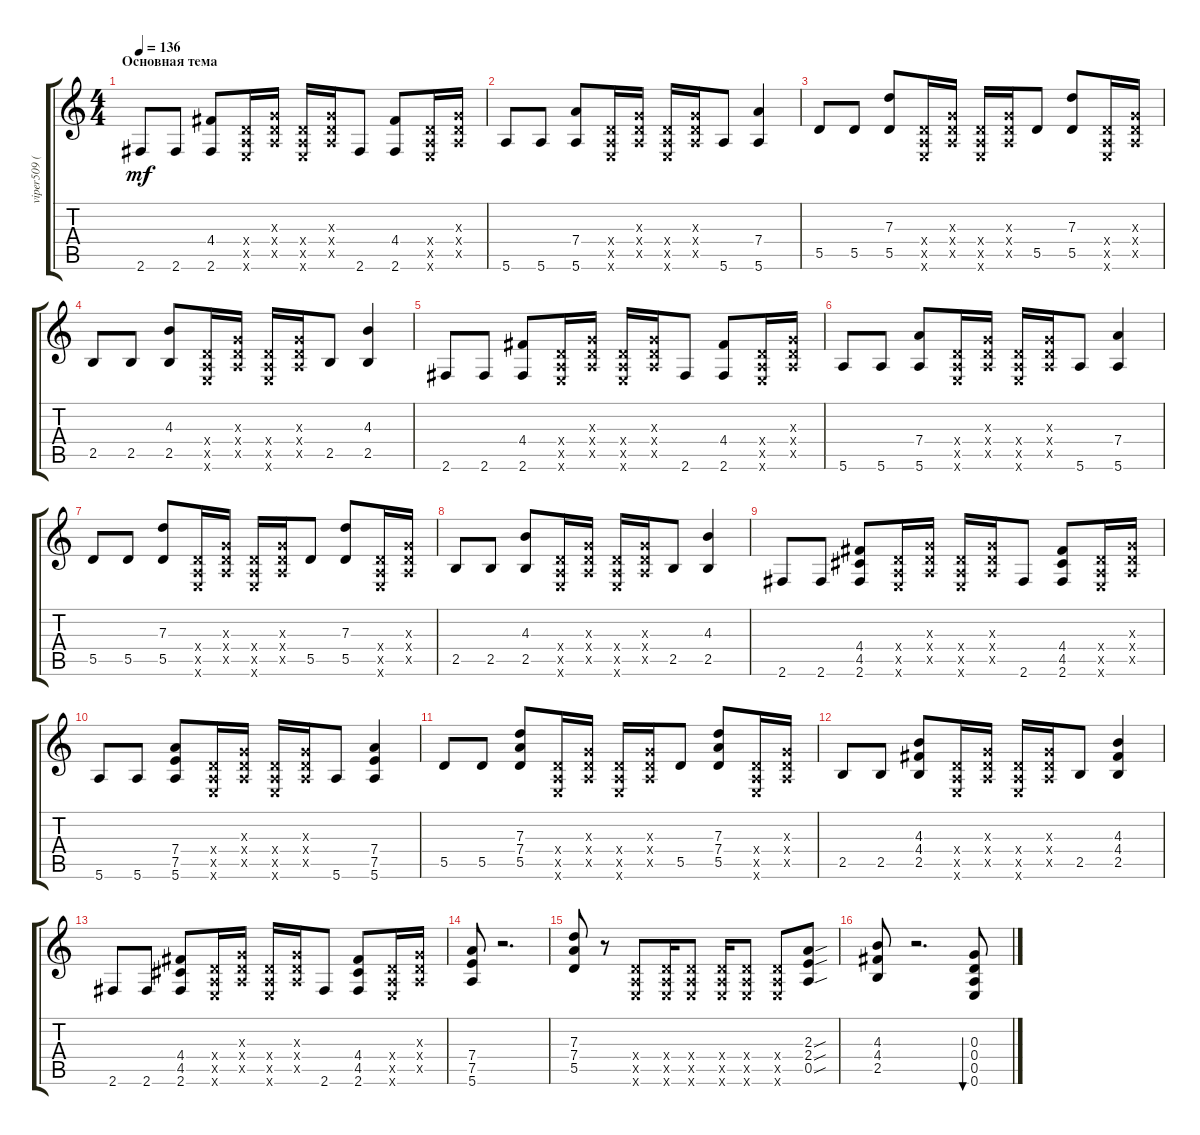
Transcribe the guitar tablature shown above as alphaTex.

\track ("viper509 (better)" "viper509 (") {instrument acousticguitarsteel}
\staff {score tabs}
\tuning (E4 B3 G3 D3 A2 E2) {hide}
\ts (4 4)
\section ("" "Основная тема")
\tempo 136
\clef g2
\ks c
2.6.8{dy mf} 2.6.8 (4.4 2.6).8 (0.4{x} 0.5{x} 0.6{x}).16 (0.3{x} 0.4{x} 0.5{x}).16 (0.4{x} 0.5{x} 0.6{x}).16 (0.3{x} 0.4{x} 0.5{x}).16 2.6.8 (4.4 2.6).8 (0.4{x} 0.5{x} 0.6{x}).16 (0.3{x} 0.4{x} 0.5{x}).16 |
5.6.8 5.6.8 (7.4 5.6).8 (0.4{x} 0.5{x} 0.6{x}).16 (0.3{x} 0.4{x} 0.5{x}).16 (0.4{x} 0.5{x} 0.6{x}).16 (0.3{x} 0.4{x} 0.5{x}).16 5.6.8 (7.4 5.6).4 |
5.5.8 5.5.8 (7.3 5.5).8 (0.4{x} 0.5{x} 0.6{x}).16 (0.3{x} 0.4{x} 0.5{x}).16 (0.4{x} 0.5{x} 0.6{x}).16 (0.3{x} 0.4{x} 0.5{x}).16 5.5.8 (7.3 5.5).8 (0.4{x} 0.5{x} 0.6{x}).16 (0.3{x} 0.4{x} 0.5{x}).16 |
2.5.8 2.5.8 (4.3 2.5).8 (0.4{x} 0.5{x} 0.6{x}).16 (0.3{x} 0.4{x} 0.5{x}).16 (0.4{x} 0.5{x} 0.6{x}).16 (0.3{x} 0.4{x} 0.5{x}).16 2.5.8 (4.3 2.5).4 |
2.6.8 2.6.8 (4.4 2.6).8 (0.4{x} 0.5{x} 0.6{x}).16 (0.3{x} 0.4{x} 0.5{x}).16 (0.4{x} 0.5{x} 0.6{x}).16 (0.3{x} 0.4{x} 0.5{x}).16 2.6.8 (4.4 2.6).8 (0.4{x} 0.5{x} 0.6{x}).16 (0.3{x} 0.4{x} 0.5{x}).16 |
5.6.8 5.6.8 (7.4 5.6).8 (0.4{x} 0.5{x} 0.6{x}).16 (0.3{x} 0.4{x} 0.5{x}).16 (0.4{x} 0.5{x} 0.6{x}).16 (0.3{x} 0.4{x} 0.5{x}).16 5.6.8 (7.4 5.6).4 |
5.5.8 5.5.8 (7.3 5.5).8 (0.4{x} 0.5{x} 0.6{x}).16 (0.3{x} 0.4{x} 0.5{x}).16 (0.4{x} 0.5{x} 0.6{x}).16 (0.3{x} 0.4{x} 0.5{x}).16 5.5.8 (7.3 5.5).8 (0.4{x} 0.5{x} 0.6{x}).16 (0.3{x} 0.4{x} 0.5{x}).16 |
2.5.8 2.5.8 (4.3 2.5).8 (0.4{x} 0.5{x} 0.6{x}).16 (0.3{x} 0.4{x} 0.5{x}).16 (0.4{x} 0.5{x} 0.6{x}).16 (0.3{x} 0.4{x} 0.5{x}).16 2.5.8 (4.3 2.5).4 |
2.6.8 2.6.8 (4.4 4.5 2.6).8 (0.4{x} 0.5{x} 0.6{x}).16 (0.3{x} 0.4{x} 0.5{x}).16 (0.4{x} 0.5{x} 0.6{x}).16 (0.3{x} 0.4{x} 0.5{x}).16 2.6.8 (4.4 4.5 2.6).8 (0.4{x} 0.5{x} 0.6{x}).16 (0.3{x} 0.4{x} 0.5{x}).16 |
5.6.8 5.6.8 (7.4 7.5 5.6).8 (0.4{x} 0.5{x} 0.6{x}).16 (0.3{x} 0.4{x} 0.5{x}).16 (0.4{x} 0.5{x} 0.6{x}).16 (0.3{x} 0.4{x} 0.5{x}).16 5.6.8 (7.4 7.5 5.6).4 |
5.5.8 5.5.8 (7.3 7.4 5.5).8 (0.4{x} 0.5{x} 0.6{x}).16 (0.3{x} 0.4{x} 0.5{x}).16 (0.4{x} 0.5{x} 0.6{x}).16 (0.3{x} 0.4{x} 0.5{x}).16 5.5.8 (7.3 7.4 5.5).8 (0.4{x} 0.5{x} 0.6{x}).16 (0.3{x} 0.4{x} 0.5{x}).16 |
2.5.8 2.5.8 (4.3 4.4 2.5).8 (0.4{x} 0.5{x} 0.6{x}).16 (0.3{x} 0.4{x} 0.5{x}).16 (0.4{x} 0.5{x} 0.6{x}).16 (0.3{x} 0.4{x} 0.5{x}).16 2.5.8 (4.3 4.4 2.5).4 |
2.6.8 2.6.8 (4.4 4.5 2.6).8 (0.4{x} 0.5{x} 0.6{x}).16 (0.3{x} 0.4{x} 0.5{x}).16 (0.4{x} 0.5{x} 0.6{x}).16 (0.3{x} 0.4{x} 0.5{x}).16 2.6.8 (4.4 4.5 2.6).8 (0.4{x} 0.5{x} 0.6{x}).16 (0.3{x} 0.4{x} 0.5{x}).16 |
(7.4 7.5 5.6).8 r.2{d} |
(7.3 7.4 5.5).8 r.8 (0.4{x} 0.5{x} 0.6{x}).8 (0.4{x} 0.5{x} 0.6{x}).16 (0.4{x} 0.5{x} 0.6{x}).8 (0.4{x} 0.5{x} 0.6{x}).16 (0.4{x} 0.5{x} 0.6{x}).8 (0.4{x} 0.5{x} 0.6{x}).8 (2.3{sou} 2.4{sou} 0.5{sou}).8 |
(4.3 4.4 2.5).8 r.2{d} (0.3 0.4 0.5 0.6).8{bu 60}
